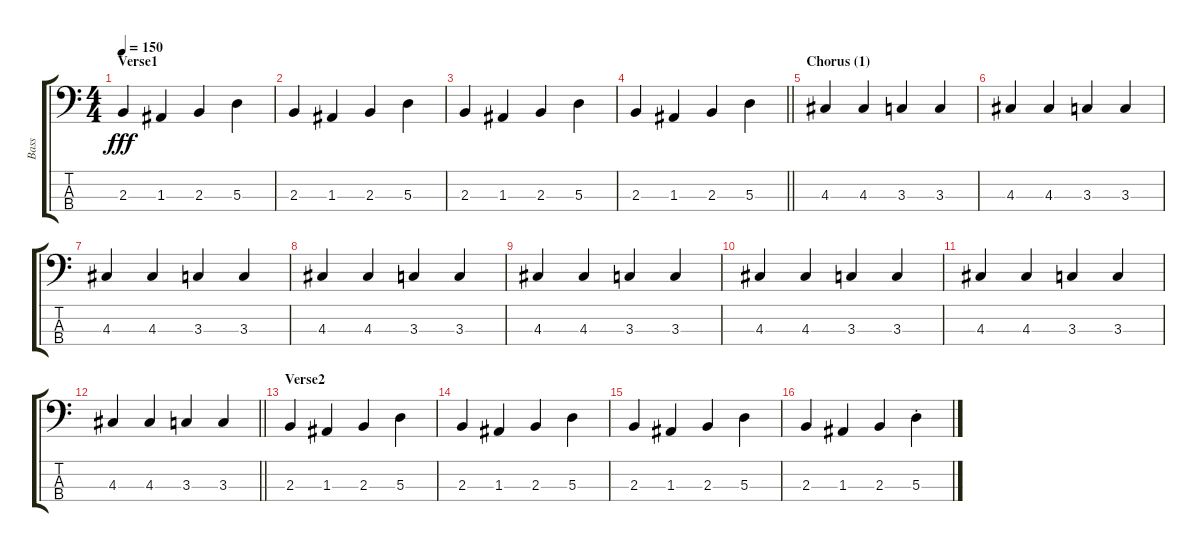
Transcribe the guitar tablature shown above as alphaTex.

\track ("Bass" "Bass") {solo instrument slapbass2}
\staff {score tabs}
\tuning (G2 D2 A1 E1) {hide}
\ts (4 4)
\section ("" "Verse1")
\tempo 150
\clef f4
\ks c
2.3.4{dy fff} 1.3.4 2.3.4 5.3.4 |
2.3.4 1.3.4 2.3.4 5.3.4 |
2.3.4 1.3.4 2.3.4 5.3.4 |
\barLineRight lightlight
2.3.4 1.3.4 2.3.4 5.3.4 |
\section ("" "Chorus (1)")
4.3.4 4.3.4 3.3.4 3.3.4 |
4.3.4 4.3.4 3.3.4 3.3.4 |
4.3.4 4.3.4 3.3.4 3.3.4 |
4.3.4 4.3.4 3.3.4 3.3.4 |
4.3.4 4.3.4 3.3.4 3.3.4 |
4.3.4 4.3.4 3.3.4 3.3.4 |
4.3.4 4.3.4 3.3.4 3.3.4 |
\barLineRight lightlight
4.3.4 4.3.4 3.3.4 3.3.4 |
\section ("" "Verse2")
2.3.4 1.3.4 2.3.4 5.3.4 |
2.3.4 1.3.4 2.3.4 5.3.4 |
2.3.4 1.3.4 2.3.4 5.3.4 |
2.3.4 1.3.4 2.3.4 5.3{st}.4
